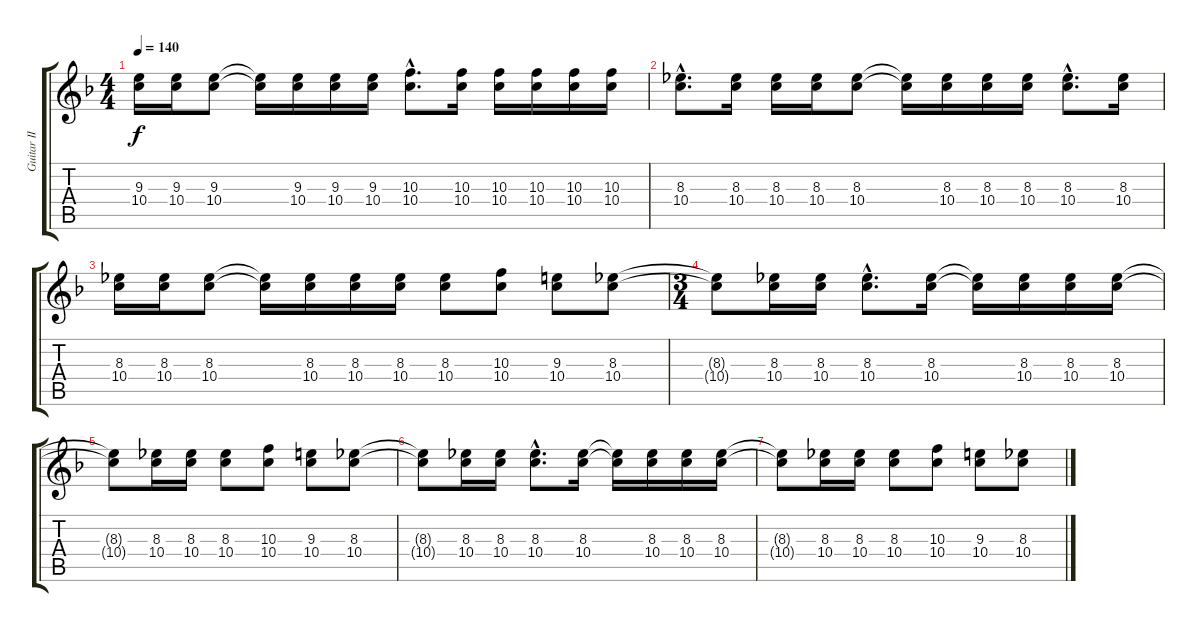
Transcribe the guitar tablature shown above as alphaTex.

\track ("Guitar II (Aiji)" "Guitar II ") {instrument distortionguitar}
\staff {score tabs}
\tuning (E4 B3 G3 D3 A2 E2) {hide}
\ts (4 4)
\tempo 140
\clef g2
\ks f
(9.3 10.4).16{dy f} (9.3 10.4).16 (9.3 10.4).8 (9.3{t} 10.4{t}).16 (9.3 10.4).16 (9.3 10.4).16 (9.3 10.4).16 (10.3{hac} 10.4{hac}).8{d} (10.3 10.4).16 (10.3 10.4).16 (10.3 10.4).16 (10.3 10.4).16 (10.3 10.4).16 |
(8.3{hac} 10.4{hac}).8{d} (8.3 10.4).16 (8.3 10.4).16 (8.3 10.4).16 (8.3 10.4).8 (8.3{t} 10.4{t}).16 (8.3 10.4).16 (8.3 10.4).16 (8.3 10.4).16 (8.3{hac} 10.4{hac}).8{d} (8.3 10.4).16 |
(8.3 10.4).16 (8.3 10.4).16 (8.3 10.4).8 (8.3{t} 10.4{t}).16 (8.3 10.4).16 (8.3 10.4).16 (8.3 10.4).16 (8.3 10.4).8 (10.3 10.4).8 (9.3 10.4).8 (8.3 10.4).8 |
\ts (3 4)
(8.3{t} 10.4{t}).8 (8.3 10.4).16 (8.3 10.4).16 (8.3{hac} 10.4{hac}).8{d} (8.3 10.4).16 (8.3{t} 10.4{t}).16 (8.3 10.4).16 (8.3 10.4).16 (8.3 10.4).16 |
(8.3{t} 10.4{t}).8 (8.3 10.4).16 (8.3 10.4).16 (8.3 10.4).8 (10.3 10.4).8 (9.3 10.4).8 (8.3 10.4).8 |
(8.3{t} 10.4{t}).8 (8.3 10.4).16 (8.3 10.4).16 (8.3{hac} 10.4{hac}).8{d} (8.3 10.4).16 (8.3{t} 10.4{t}).16 (8.3 10.4).16 (8.3 10.4).16 (8.3 10.4).16 |
(8.3{t} 10.4{t}).8 (8.3 10.4).16 (8.3 10.4).16 (8.3 10.4).8 (10.3 10.4).8 (9.3 10.4).8 (8.3 10.4).8
